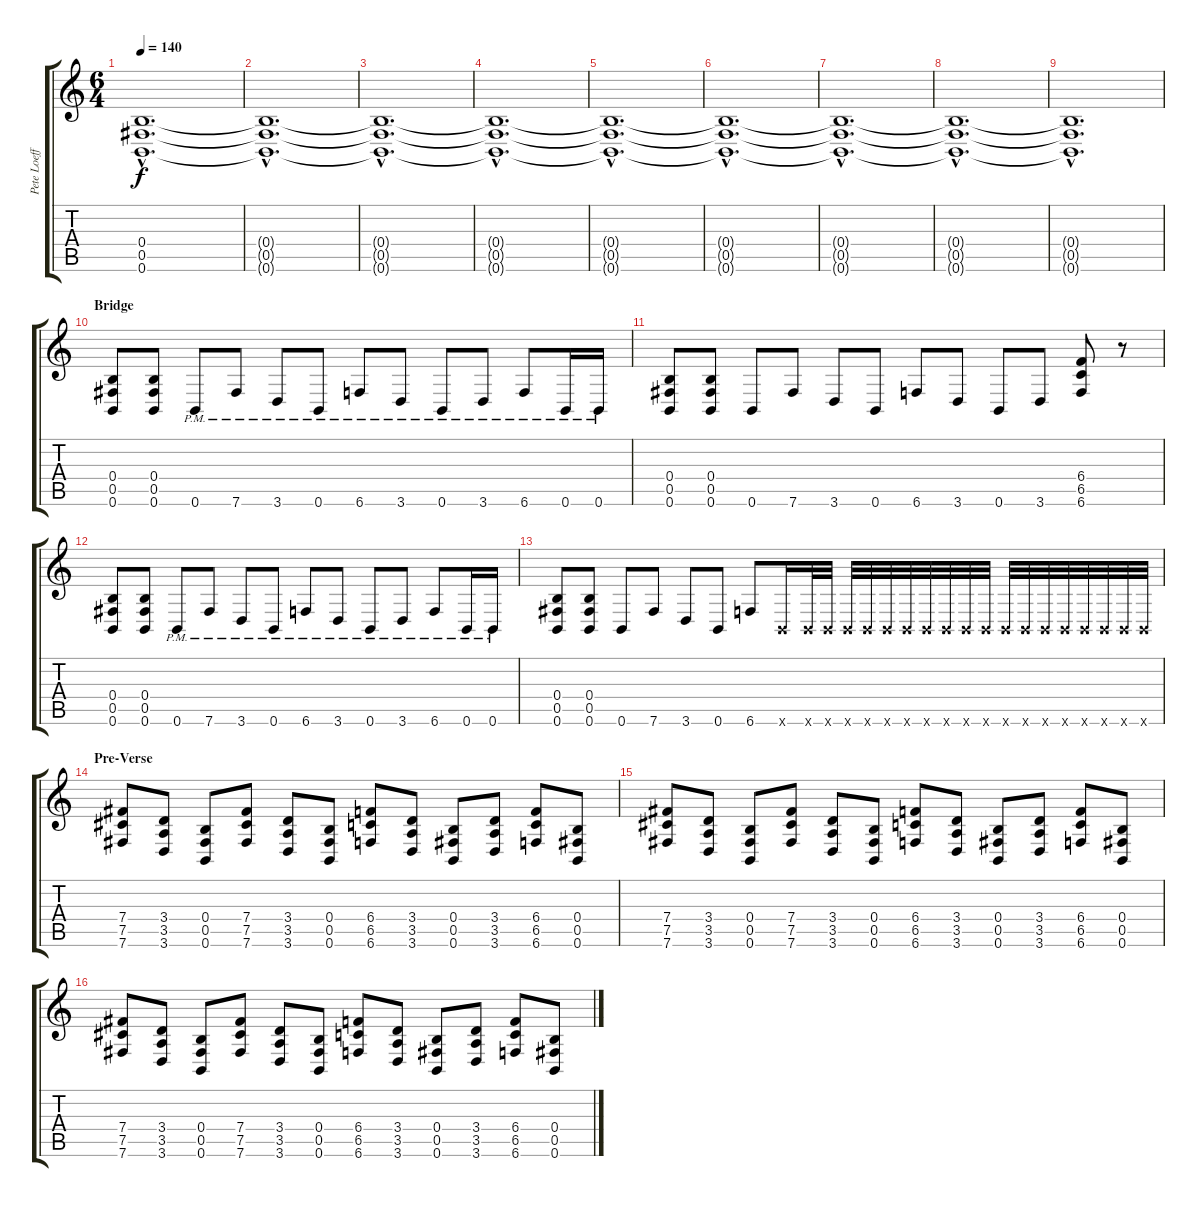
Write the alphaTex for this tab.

\track ("Pete Loeffler - Distortion Guitar" "Pete Loeff") {instrument distortionguitar}
\staff {score tabs}
\tuning (Db4 Ab3 E3 B2 Gb2 B1) {hide}
\ts (6 4)
\tempo 140
\clef g2
\ks c
(0.4{hac t} 0.5{hac t} 0.6{hac t}).1{d dy f} |
(0.4{hac t} 0.5{hac t} 0.6{hac t}).1{d} |
(0.4{hac t} 0.5{hac t} 0.6{hac t}).1{d} |
(0.4{hac t} 0.5{hac t} 0.6{hac t}).1{d} |
(0.4{hac t} 0.5{hac t} 0.6{hac t}).1{d} |
(0.4{hac t} 0.5{hac t} 0.6{hac t}).1{d} |
(0.4{hac t} 0.5{hac t} 0.6{hac t}).1{d} |
(0.4{hac t} 0.5{hac t} 0.6{hac t}).1{d volume 7} |
(0.4{hac t} 0.5{hac t} 0.6{hac t}).1{d volume 13} |
\section ("" "Bridge")
(0.4 0.5 0.6).8{volume 13} (0.4 0.5 0.6).8 0.6{pm}.8 7.6{pm}.8 3.6{pm}.8 0.6{pm}.8 6.6{pm}.8 3.6{pm}.8 0.6{pm}.8 3.6{pm}.8 6.6{pm}.8 0.6{pm}.16 0.6{pm}.16 |
(0.4 0.5 0.6).8 (0.4 0.5 0.6).8 0.6.8 7.6.8 3.6.8 0.6.8 6.6.8 3.6.8 0.6.8 3.6.8 (6.4 6.5 6.6).8 r.8 |
(0.4 0.5 0.6).8 (0.4 0.5 0.6).8 0.6{pm}.8 7.6{pm}.8 3.6{pm}.8 0.6{pm}.8 6.6{pm}.8 3.6{pm}.8 0.6{pm}.8 3.6{pm}.8 6.6{pm}.8 0.6{pm}.16 0.6{pm}.16 |
(0.4 0.5 0.6).8 (0.4 0.5 0.6).8 0.6.8 7.6.8 3.6.8 0.6.8 6.6.8 0.6{x}.16 0.6{x}.32 0.6{x}.32 0.6{x}.32 0.6{x}.32 0.6{x}.32 0.6{x}.32 0.6{x}.32 0.6{x}.32 0.6{x}.32 0.6{x}.32 0.6{x}.32 0.6{x}.32 0.6{x}.32 0.6{x}.32 0.6{x}.32 0.6{x}.32 0.6{x}.32 0.6{x}.32 |
\section ("" "Pre-Verse")
(7.4 7.5 7.6).8 (3.4 3.5 3.6).8 (0.4 0.5 0.6).8 (7.4 7.5 7.6).8 (3.4 3.5 3.6).8 (0.4 0.5 0.6).8 (6.4 6.5 6.6).8 (3.4 3.5 3.6).8 (0.4 0.5 0.6).8 (3.4 3.5 3.6).8 (6.4 6.5 6.6).8 (0.4 0.5 0.6).8 |
(7.4 7.5 7.6).8 (3.4 3.5 3.6).8 (0.4 0.5 0.6).8 (7.4 7.5 7.6).8 (3.4 3.5 3.6).8 (0.4 0.5 0.6).8 (6.4 6.5 6.6).8 (3.4 3.5 3.6).8 (0.4 0.5 0.6).8 (3.4 3.5 3.6).8 (6.4 6.5 6.6).8 (0.4 0.5 0.6).8 |
(7.4 7.5 7.6).8 (3.4 3.5 3.6).8 (0.4 0.5 0.6).8 (7.4 7.5 7.6).8 (3.4 3.5 3.6).8 (0.4 0.5 0.6).8 (6.4 6.5 6.6).8 (3.4 3.5 3.6).8 (0.4 0.5 0.6).8 (3.4 3.5 3.6).8 (6.4 6.5 6.6).8 (0.4 0.5 0.6).8
